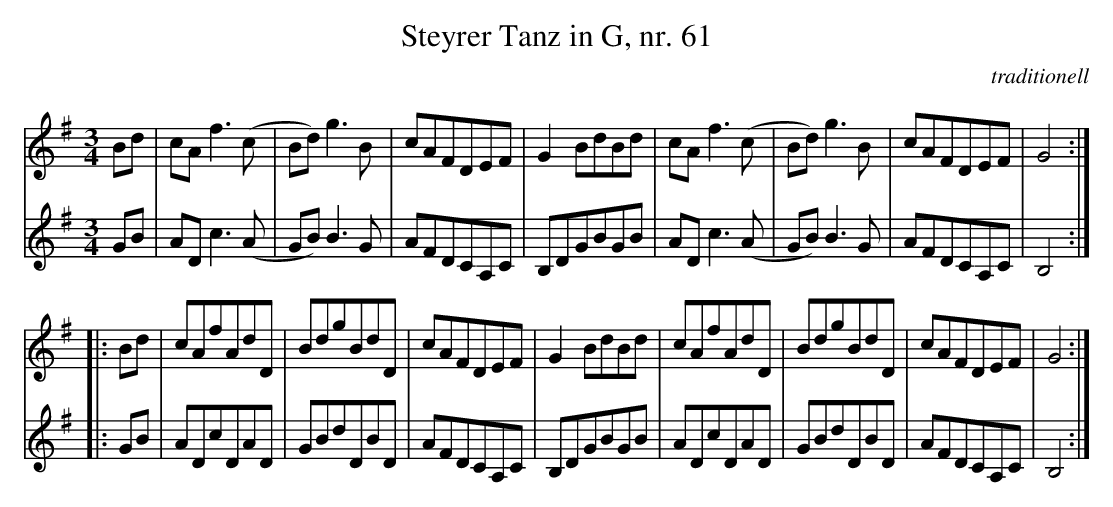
X:1
T:Steyrer Tanz in G, nr. 61
C:traditionell
M:3/4
L:1/8
K:G
V:1
Bd |\
cA f3 (c | Bd) g3 B | cAFDEF | G2 BdBd |\
cA f3 (c | Bd) g3 B | cAFDEF | G4 :|
|: Bd |\
cAfAdD | BdgBdD | cAFDEF | G2 BdBd |\
cAfAdD | BdgBdD | cAFDEF | G4 :|
V:2
GB |\
AD c3 (A | GB) B3 G | AFDCA,C | B,DGBGB |\
AD c3 (A | GB) B3 G | AFDCA,C | B,4 :|
|: GB |\
ADcDAD | GBdDBD | AFDCA,C | B,DGBGB |\
ADcDAD | GBdDBD | AFDCA,C | B,4 :|
